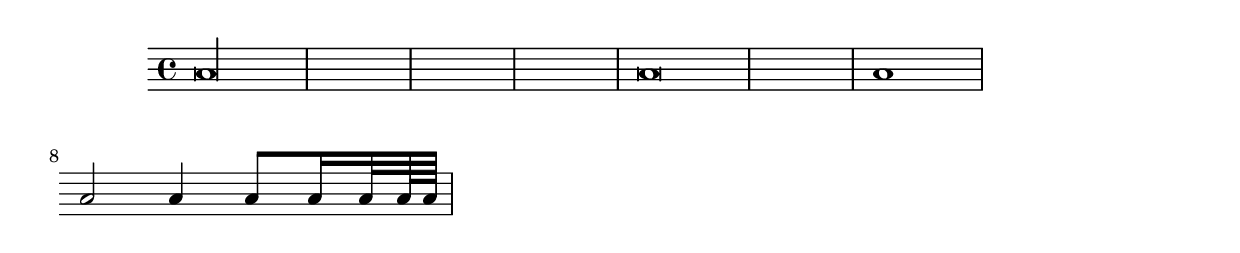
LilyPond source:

\header {
  texidoc="Beams are placed automatically; the last measure should have a single
beam."
}

\version "2.16.0"

\layout  {
  ragged-right = ##t 
  \context {
    \Staff
    \remove "Clef_engraver"
  }
}


\relative c'' {
  a\longa a\breve  
  a1 a2 a4 a8 a16 a32 a64 a64 
}
